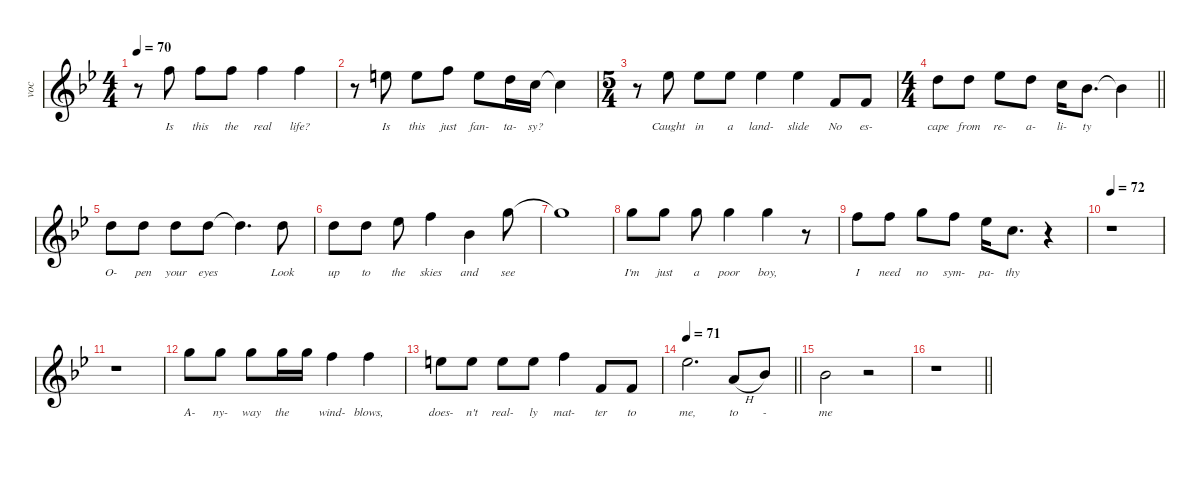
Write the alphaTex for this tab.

\defaultSystemsLayout 8
\hideDynamics
\bracketExtendMode nobrackets
\otherSystemsTrackNameOrientation horizontal
\track ("Voice" "voc") {defaultSystemsLayout 4 instrument flute}
\staff {score}
\tuning (E5 B4 G4 D4 A3 E3)
\ts (4 4)
\tempo 70
\clef g2
\ks gminor
r.8{dy f instrument flute beam Down} 1.1{acc forcenatural}.8{lyrics (0 "Is") lyrics (1 "") lyrics (2 "") lyrics (3 "") lyrics (4 "") beam Down} 1.1{acc forcenatural}.8{lyrics (0 "this") lyrics (1 "") lyrics (2 "") lyrics (3 "") lyrics (4 "") beam Down} 1.1{acc forcenatural}.8{lyrics (0 "the") lyrics (1 "") lyrics (2 "") lyrics (3 "") lyrics (4 "") beam Down} 1.1{acc forcenatural}.4{lyrics (0 "real") lyrics (1 "") lyrics (2 "") lyrics (3 "") lyrics (4 "") beam Down} 1.1{acc forcenatural}.4{lyrics (0 "life?") lyrics (1 "") lyrics (2 "") lyrics (3 "") lyrics (4 "") beam Down} |
r.8{beam Down} 0.1{acc forcenatural}.8{lyrics (0 "Is") lyrics (1 "") lyrics (2 "") lyrics (3 "") lyrics (4 "") beam Down} 0.1{acc forcenatural}.8{lyrics (0 "this") lyrics (1 "") lyrics (2 "") lyrics (3 "") lyrics (4 "") beam Down} 1.1{acc forcenatural}.8{lyrics (0 "just") lyrics (1 "") lyrics (2 "") lyrics (3 "") lyrics (4 "") beam Down} 0.1{acc forcenatural}.8{lyrics (0 "fan-") lyrics (1 "") lyrics (2 "") lyrics (3 "") lyrics (4 "") beam Down} 3.2{acc forcenatural}.16{lyrics (0 "ta-") lyrics (1 "") lyrics (2 "") lyrics (3 "") lyrics (4 "") beam Down} 1.2{acc forcenatural}.16{lyrics (0 "sy?") lyrics (1 "") lyrics (2 "") lyrics (3 "") lyrics (4 "") beam Down} 1.2{t acc forcenatural}.4{beam Down} |
\ts (5 4)
r.8{beam Down} 4.2{acc b}.8{lyrics (0 "Caught") lyrics (1 "") lyrics (2 "") lyrics (3 "") lyrics (4 "") beam Down} 4.2{acc b}.8{lyrics (0 "in") lyrics (1 "") lyrics (2 "") lyrics (3 "") lyrics (4 "") beam Down} 4.2{acc b}.8{lyrics (0 "a") lyrics (1 "") lyrics (2 "") lyrics (3 "") lyrics (4 "") beam Down} 4.2{acc b}.4{lyrics (0 "land-") lyrics (1 "") lyrics (2 "") lyrics (3 "") lyrics (4 "") beam Down} 4.2{acc b}.4{lyrics (0 "slide") lyrics (1 "") lyrics (2 "") lyrics (3 "") lyrics (4 "") beam Down} 3.4{acc forcenatural}.8{lyrics (0 "No") lyrics (1 "") lyrics (2 "") lyrics (3 "") lyrics (4 "") beam Up} 3.4{acc forcenatural}.8{lyrics (0 "es-") lyrics (1 "") lyrics (2 "") lyrics (3 "") lyrics (4 "") beam Up} |
\ts (4 4)
\barLineRight lightlight
3.2{acc forcenatural}.8{lyrics (0 "cape") lyrics (1 "") lyrics (2 "") lyrics (3 "") lyrics (4 "") beam Down} 3.2{acc forcenatural}.8{lyrics (0 "from") lyrics (1 "") lyrics (2 "") lyrics (3 "") lyrics (4 "") beam Down} 4.2{acc b}.8{lyrics (0 "re-") lyrics (1 "") lyrics (2 "") lyrics (3 "") lyrics (4 "") beam Down} 3.2{acc forcenatural}.8{lyrics (0 "a-") lyrics (1 "") lyrics (2 "") lyrics (3 "") lyrics (4 "") beam Down} 1.2{acc forcenatural}.16{lyrics (0 "li-") lyrics (1 "") lyrics (2 "") lyrics (3 "") lyrics (4 "") beam Down} 3.3{acc b}.8{d lyrics (0 "ty") lyrics (1 "") lyrics (2 "") lyrics (3 "") lyrics (4 "") beam Down} 3.3{t acc b}.4{beam Down} |
3.2{acc forcenatural}.8{lyrics (0 "O-") lyrics (1 "") lyrics (2 "") lyrics (3 "") lyrics (4 "") beam Down} 3.2{acc forcenatural}.8{lyrics (0 "pen") lyrics (1 "") lyrics (2 "") lyrics (3 "") lyrics (4 "") beam Down} 3.2{acc forcenatural}.8{lyrics (0 "your") lyrics (1 "") lyrics (2 "") lyrics (3 "") lyrics (4 "") beam Down} 3.2{acc forcenatural}.8{lyrics (0 "eyes") lyrics (1 "") lyrics (2 "") lyrics (3 "") lyrics (4 "") beam Down} 3.2{t acc forcenatural}.4{d beam Down} 3.2{acc forcenatural}.8{lyrics (0 "Look") lyrics (1 "") lyrics (2 "") lyrics (3 "") lyrics (4 "") beam Down} |
3.2{acc forcenatural}.8{lyrics (0 "up") lyrics (1 "") lyrics (2 "") lyrics (3 "") lyrics (4 "") beam Down} 3.2{acc forcenatural}.8{lyrics (0 "to") lyrics (1 "") lyrics (2 "") lyrics (3 "") lyrics (4 "") beam Down} 4.2{acc b}.8{lyrics (0 "the") lyrics (1 "") lyrics (2 "") lyrics (3 "") lyrics (4 "") beam Down} 1.1{acc forcenatural}.4{lyrics (0 "skies") lyrics (1 "") lyrics (2 "") lyrics (3 "") lyrics (4 "") beam Down} 3.3{acc b}.4{lyrics (0 "and") lyrics (1 "") lyrics (2 "") lyrics (3 "") lyrics (4 "") beam Down} 3.1{acc forcenatural}.8{lyrics (0 "see") lyrics (1 "") lyrics (2 "") lyrics (3 "") lyrics (4 "") beam Down} |
3.1{t acc forcenatural}.1{beam Down} |
3.1{acc forcenatural}.8{lyrics (0 "I'm") lyrics (1 "") lyrics (2 "") lyrics (3 "") lyrics (4 "") beam Down} 3.1{acc forcenatural}.8{lyrics (0 "just") lyrics (1 "") lyrics (2 "") lyrics (3 "") lyrics (4 "") beam Down} 3.1{acc forcenatural}.8{lyrics (0 "a") lyrics (1 "") lyrics (2 "") lyrics (3 "") lyrics (4 "") beam Down} 3.1{acc forcenatural}.4{lyrics (0 "poor") lyrics (1 "") lyrics (2 "") lyrics (3 "") lyrics (4 "") beam Down} 3.1{acc forcenatural}.4{lyrics (0 "boy,") lyrics (1 "") lyrics (2 "") lyrics (3 "") lyrics (4 "") beam Down} r.8{beam Down} |
1.1{acc forcenatural}.8{lyrics (0 "I") lyrics (1 "") lyrics (2 "") lyrics (3 "") lyrics (4 "") beam Down} 1.1{acc forcenatural}.8{lyrics (0 "need") lyrics (1 "") lyrics (2 "") lyrics (3 "") lyrics (4 "") beam Down} 3.1{acc forcenatural}.8{lyrics (0 "no") lyrics (1 "") lyrics (2 "") lyrics (3 "") lyrics (4 "") beam Down} 1.1{acc forcenatural}.8{lyrics (0 "sym-") lyrics (1 "") lyrics (2 "") lyrics (3 "") lyrics (4 "") beam Down} 4.2{acc b}.16{lyrics (0 "pa-") lyrics (1 "") lyrics (2 "") lyrics (3 "") lyrics (4 "") beam Down} 1.2{acc forcenatural}.8{d lyrics (0 "thy") lyrics (1 "") lyrics (2 "") lyrics (3 "") lyrics (4 "") beam Down} r.4{beam Down} |
\tempo 72
r.1{beam Down} |
r.1{beam Down} |
3.1{acc forcenatural}.8{lyrics (0 "A-") lyrics (1 "") lyrics (2 "") lyrics (3 "") lyrics (4 "") beam Down} 3.1{acc forcenatural}.8{lyrics (0 "ny-") lyrics (1 "") lyrics (2 "") lyrics (3 "") lyrics (4 "") beam Down} 3.1{acc forcenatural}.8{lyrics (0 "way") lyrics (1 "") lyrics (2 "") lyrics (3 "") lyrics (4 "") beam Down} 3.1{acc forcenatural}.16{lyrics (0 "the") lyrics (1 "") lyrics (2 "") lyrics (3 "") lyrics (4 "") beam Down} 3.1{acc forcenatural}.16{beam Down} 1.1{acc forcenatural}.4{lyrics (0 "wind-") lyrics (1 "") lyrics (2 "") lyrics (3 "") lyrics (4 "") beam Down} 1.1{acc forcenatural}.4{lyrics (0 "blows,") lyrics (1 "") lyrics (2 "") lyrics (3 "") lyrics (4 "") beam Down} |
0.1{acc forcenatural}.8{lyrics (0 "does-") lyrics (1 "") lyrics (2 "") lyrics (3 "") lyrics (4 "") beam Down} 0.1{acc forcenatural}.8{lyrics (0 "n't") lyrics (1 "") lyrics (2 "") lyrics (3 "") lyrics (4 "") beam Down} 0.1{acc forcenatural}.8{lyrics (0 "real-") lyrics (1 "") lyrics (2 "") lyrics (3 "") lyrics (4 "") beam Down} 0.1{acc forcenatural}.8{lyrics (0 "ly") lyrics (1 "") lyrics (2 "") lyrics (3 "") lyrics (4 "") beam Down} 1.1{acc forcenatural}.4{lyrics (0 "mat-") lyrics (1 "") lyrics (2 "") lyrics (3 "") lyrics (4 "") beam Down} 3.4{acc forcenatural}.8{lyrics (0 "ter") lyrics (1 "") lyrics (2 "") lyrics (3 "") lyrics (4 "") beam Up} 3.4{acc forcenatural}.8{lyrics (0 "to") lyrics (1 "") lyrics (2 "") lyrics (3 "") lyrics (4 "") beam Up} |
\tempo 71
\barLineRight lightlight
4.2{acc b}.2{d lyrics (0 "me,") lyrics (1 "") lyrics (2 "") lyrics (3 "") lyrics (4 "") beam Down} 2.3{h acc forcenatural}.8{lyrics (0 "to") lyrics (1 "") lyrics (2 "") lyrics (3 "") lyrics (4 "") beam Up} 3.3{acc b}.8{lyrics (0 "-") lyrics (1 "") lyrics (2 "") lyrics (3 "") lyrics (4 "") beam Up} |
3.3{acc b}.2{lyrics (0 "me") lyrics (1 "") lyrics (2 "") lyrics (3 "") lyrics (4 "") beam Down} r.2{beam Down} |
\barLineRight lightlight
r.1{beam Down}
